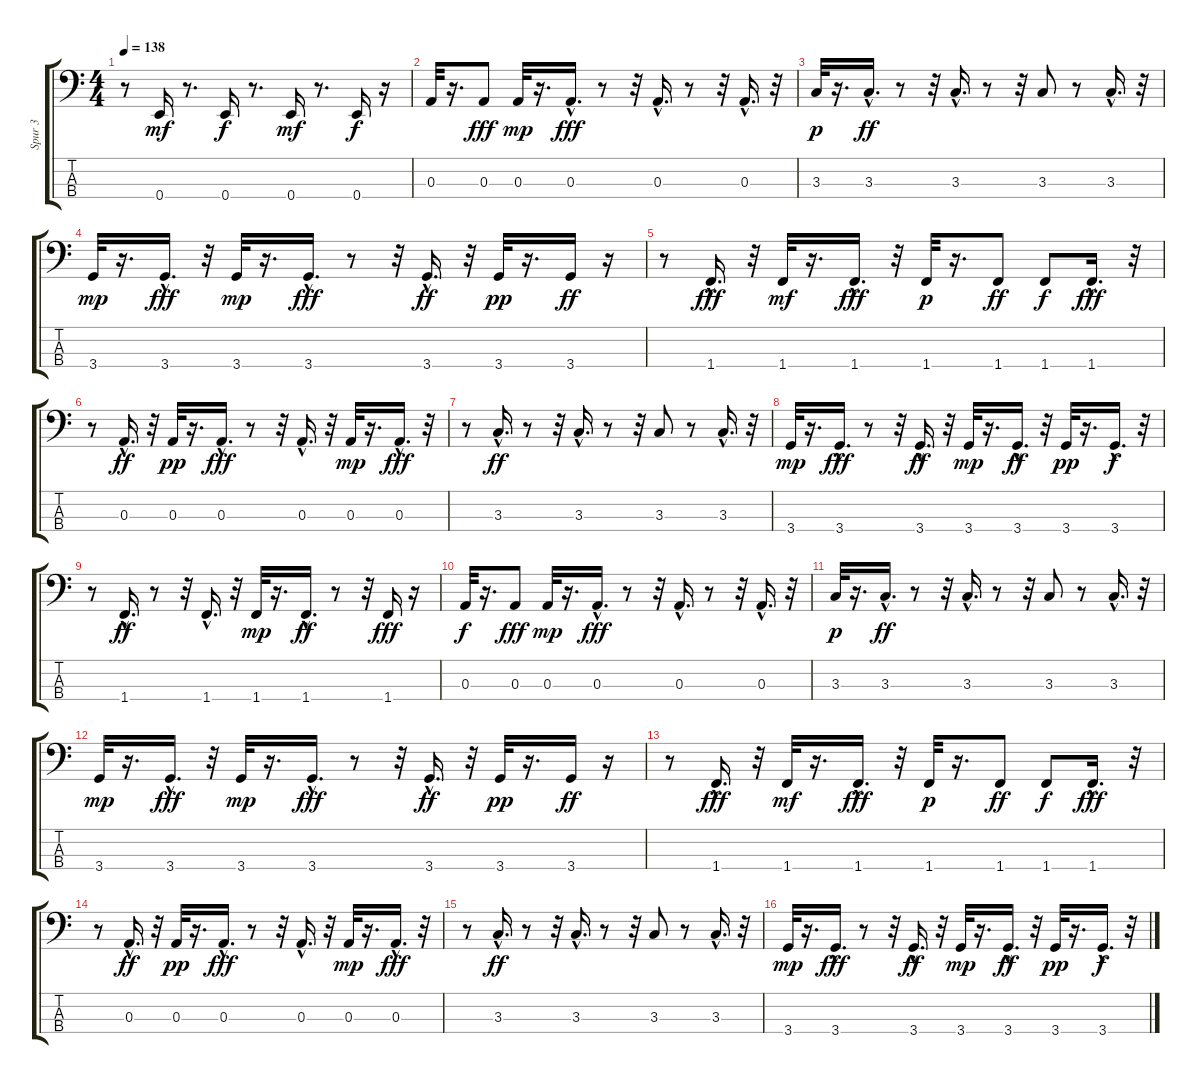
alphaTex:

\track ("Spur 3" "Spur 3") {instrument synthbass1}
\staff {score tabs}
\tuning (G2 D2 A1 E1) {hide}
\ts (4 4)
\tempo 138
\clef f4
\ks c
r.8{dy f} 0.4.16{dy mf} r.8{d} 0.4.16{dy f} r.8{d} 0.4.16{dy mf} r.8{d} 0.4.16{dy f} r.16 |
0.3.32 r.16{d} 0.3.8{dy fff} 0.3.32{dy mp} r.16{d} 0.3{hac}.16{d dy fff} r.8 r.32 0.3{hac}.16{d} r.8 r.32 0.3{hac}.16{d} r.32 |
3.3.32{dy p} r.16{d} 3.3{hac}.16{d dy ff} r.8 r.32 3.3{hac}.16{d} r.8 r.32 3.3.8 r.8 3.3{hac}.16{d} r.32 |
3.4.32{dy mp} r.16{d} 3.4{hac}.16{d dy fff} r.32 3.4.32{dy mp} r.16{d} 3.4{hac}.16{d dy fff} r.8 r.32 3.4{hac}.16{d dy ff} r.32 3.4.32{dy pp} r.16{d} 3.4.16{dy ff} r.16 |
r.8 1.4{hac}.16{d dy fff} r.32 1.4.32{dy mf} r.16{d} 1.4{hac}.16{d dy fff} r.32 1.4.32{dy p} r.16{d} 1.4.8{dy ff} 1.4.8{dy f} 1.4{hac}.16{d dy fff} r.32 |
r.8 0.3{hac}.16{d dy ff} r.32 0.3.32{dy pp} r.16{d} 0.3{hac}.16{d dy fff} r.8 r.32 0.3{hac}.16{d} r.32 0.3.32{dy mp} r.16{d} 0.3{hac}.16{d dy fff} r.32 |
r.8 3.3{hac}.16{d dy ff} r.8 r.32 3.3{hac}.16{d} r.8 r.32 3.3.8 r.8 3.3{hac}.16{d} r.32 |
3.4.32{dy mp} r.16{d} 3.4{hac}.16{d dy fff} r.8 r.32 3.4{hac}.16{d dy ff} r.32 3.4.32{dy mp} r.16{d} 3.4{hac}.16{d dy ff} r.32 3.4.32{dy pp} r.16{d} 3.4{hac}.16{d dy f} r.32 |
r.8 1.4{hac}.16{d dy ff} r.8 r.32 1.4{hac}.16{d} r.32 1.4.32{dy mp} r.16{d} 1.4{hac}.16{d dy ff} r.8 r.32 1.4.16{dy fff} r.16 |
0.3.32{dy f} r.16{d} 0.3.8{dy fff} 0.3.32{dy mp} r.16{d} 0.3{hac}.16{d dy fff} r.8 r.32 0.3{hac}.16{d} r.8 r.32 0.3{hac}.16{d} r.32 |
3.3.32{dy p} r.16{d} 3.3{hac}.16{d dy ff} r.8 r.32 3.3{hac}.16{d} r.8 r.32 3.3.8 r.8 3.3{hac}.16{d} r.32 |
3.4.32{dy mp} r.16{d} 3.4{hac}.16{d dy fff} r.32 3.4.32{dy mp} r.16{d} 3.4{hac}.16{d dy fff} r.8 r.32 3.4{hac}.16{d dy ff} r.32 3.4.32{dy pp} r.16{d} 3.4.16{dy ff} r.16 |
r.8 1.4{hac}.16{d dy fff} r.32 1.4.32{dy mf} r.16{d} 1.4{hac}.16{d dy fff} r.32 1.4.32{dy p} r.16{d} 1.4.8{dy ff} 1.4.8{dy f} 1.4{hac}.16{d dy fff} r.32 |
r.8 0.3{hac}.16{d dy ff} r.32 0.3.32{dy pp} r.16{d} 0.3{hac}.16{d dy fff} r.8 r.32 0.3{hac}.16{d} r.32 0.3.32{dy mp} r.16{d} 0.3{hac}.16{d dy fff} r.32 |
r.8 3.3{hac}.16{d dy ff} r.8 r.32 3.3{hac}.16{d} r.8 r.32 3.3.8 r.8 3.3{hac}.16{d} r.32 |
3.4.32{dy mp} r.16{d} 3.4{hac}.16{d dy fff} r.8 r.32 3.4{hac}.16{d dy ff} r.32 3.4.32{dy mp} r.16{d} 3.4{hac}.16{d dy ff} r.32 3.4.32{dy pp} r.16{d} 3.4{hac}.16{d dy f} r.32
